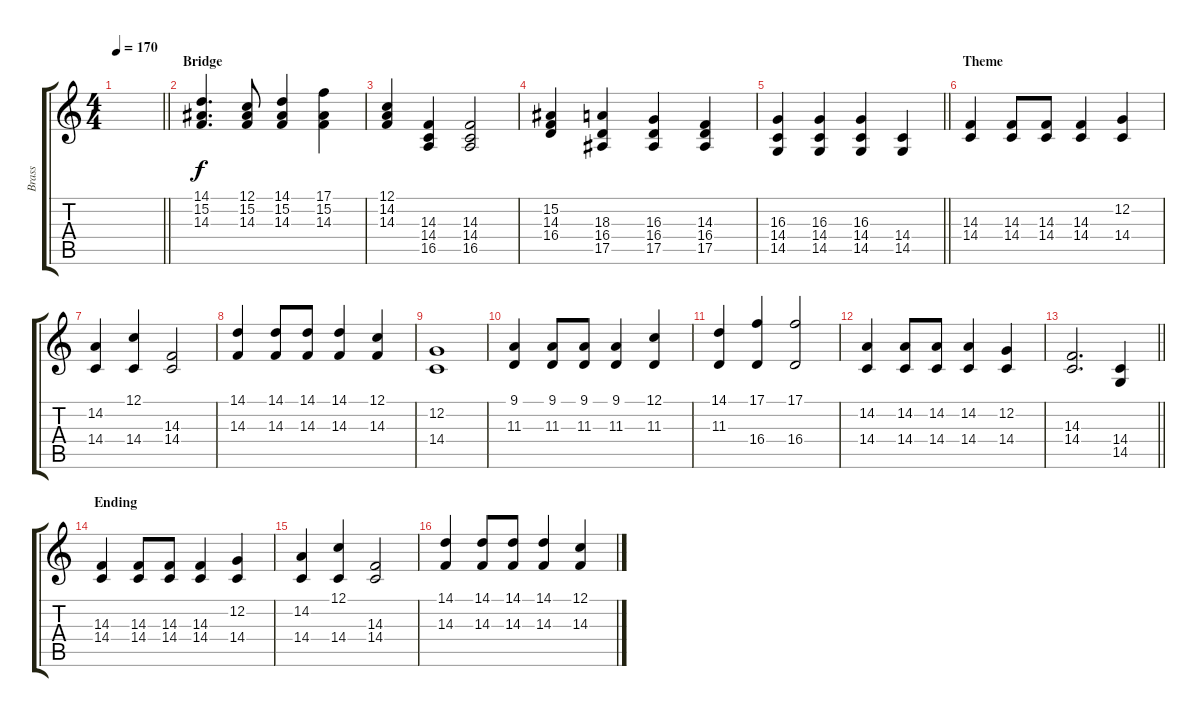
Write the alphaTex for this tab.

\track ("Brass" "Brass") {instrument brasssection}
\staff {score tabs}
\tuning (C4 G3 Eb3 Bb2 F2 C2) {hide}
\ts (4 4)
\tempo 170
\clef g2
\barLineRight lightlight
\ks c
|
\section ("" "Bridge")
(14.1 15.2 14.3).4{d} (12.1 15.2 14.3).8 (14.1 15.2 14.3).4 (17.1 15.2 14.3).4 |
(12.1 14.2 14.3).4 (14.3 14.4 16.5).4 (14.3 14.4 16.5).2 |
(15.2 14.3 16.4).4 (18.3 16.4 17.5).4 (16.3 16.4 17.5).4 (14.3 16.4 17.5).4 |
\barLineRight lightlight
(16.3 14.4 14.5).4 (16.3 14.4 14.5).4 (16.3 14.4 14.5).4 (14.4 14.5).4 |
\section ("" "Theme")
(14.3 14.4).4 (14.3 14.4).8 (14.3 14.4).8 (14.3 14.4).4 (12.2 14.4).4 |
(14.2 14.4).4 (12.1 14.4).4 (14.3 14.4).2 |
(14.1 14.3).4 (14.1 14.3).8 (14.1 14.3).8 (14.1 14.3).4 (12.1 14.3).4 |
(12.2 14.4).1 |
(9.1 11.3).4 (9.1 11.3).8 (9.1 11.3).8 (9.1 11.3).4 (12.1 11.3).4 |
(14.1 11.3).4 (17.1 16.4).4 (17.1 16.4).2 |
(14.2 14.4).4 (14.2 14.4).8 (14.2 14.4).8 (14.2 14.4).4 (12.2 14.4).4 |
\barLineRight lightlight
(14.3 14.4).2{d} (14.4 14.5).4 |
\section ("" "Ending")
(14.3 14.4).4 (14.3 14.4).8 (14.3 14.4).8 (14.3 14.4).4 (12.2 14.4).4 |
(14.2 14.4).4 (12.1 14.4).4 (14.3 14.4).2 |
(14.1 14.3).4 (14.1 14.3).8 (14.1 14.3).8 (14.1 14.3).4 (12.1 14.3).4
